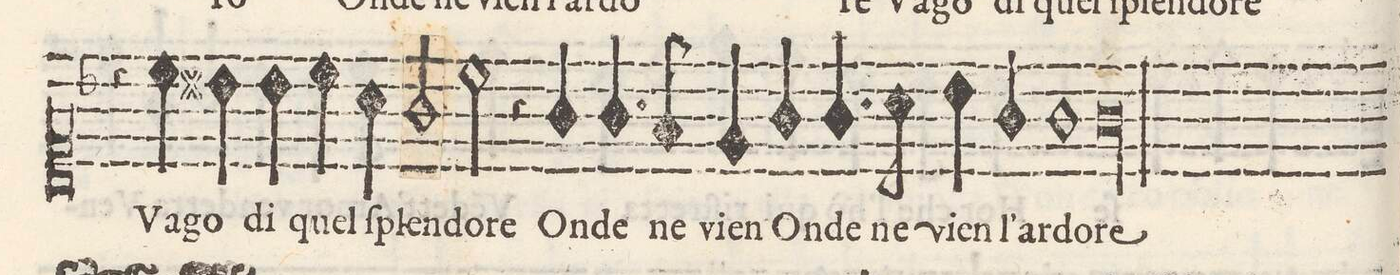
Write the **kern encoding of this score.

**kern	**text
*I"CANTO	*
*clefC1	*
*k[b-]	*
*met(C)	*
*M2/1	*
4r	.
4cc\	Va-
4bn\	-go
4b\	di
=32-	=32-
4cc\	quel
4a\	ſplen-
2g/	-do-
2cc\	-re
4r	.
4g/	On-
=33-	=33-
4.g/	-de
8f/	ne
4e/	vien
4g/	On-
4.g/	-de
8a\	ne
4b-y\	vien
4g/	l'ar-
=34-	=34-
1g	-do-
00g	-re
==	==
*-	*-
